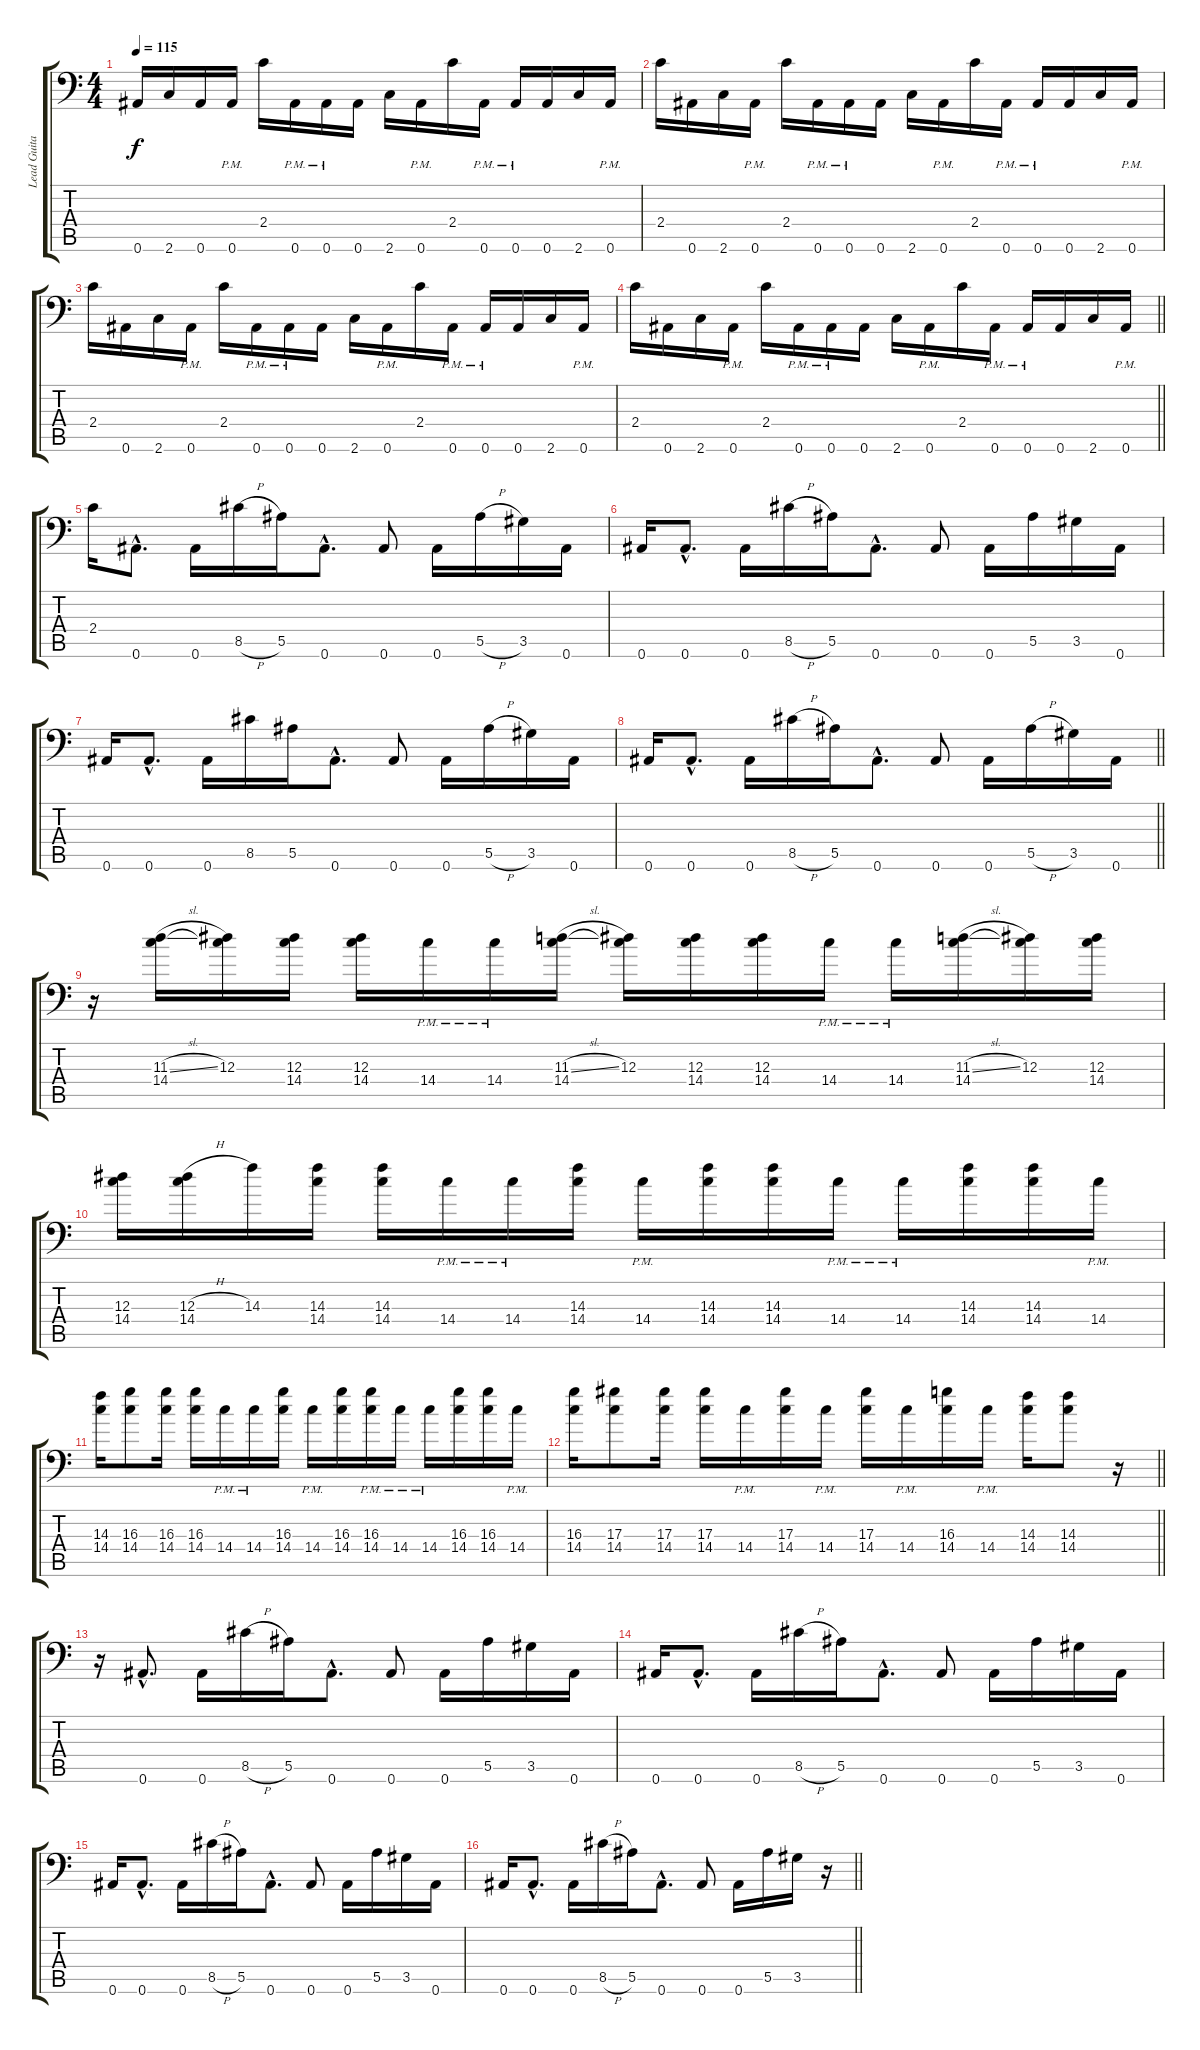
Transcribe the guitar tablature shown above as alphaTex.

\track ("Lead Guitar" "Lead Guita") {instrument distortionguitar}
\staff {score tabs}
\tuning (C4 G3 Eb3 Bb2 F2 Bb1) {hide}
\ts (4 4)
\tempo 115
\clef f4
\ks c
0.6.16{dy f} 2.6.16 0.6.16 0.6{pm}.16 2.4.16 0.6{pm}.16 0.6{pm}.16 0.6.16 2.6.16 0.6{pm}.16 2.4.16 0.6{pm}.16 0.6{pm}.16 0.6.16 2.6.16 0.6{pm}.16 |
2.4.16 0.6.16 2.6.16 0.6{pm}.16 2.4.16 0.6{pm}.16 0.6{pm}.16 0.6.16 2.6.16 0.6{pm}.16 2.4.16 0.6{pm}.16 0.6{pm}.16 0.6.16 2.6.16 0.6{pm}.16 |
2.4.16 0.6.16 2.6.16 0.6{pm}.16 2.4.16 0.6{pm}.16 0.6{pm}.16 0.6.16 2.6.16 0.6{pm}.16 2.4.16 0.6{pm}.16 0.6{pm}.16 0.6.16 2.6.16 0.6{pm}.16 |
\barLineRight lightlight
2.4.16 0.6.16 2.6.16 0.6{pm}.16 2.4.16 0.6{pm}.16 0.6{pm}.16 0.6.16 2.6.16 0.6{pm}.16 2.4.16 0.6{pm}.16 0.6{pm}.16 0.6.16 2.6.16 0.6{pm}.16 |
2.4.16 0.6{hac}.8{d} 0.6.16 8.5{h}.16 5.5.16 0.6{hac}.8{d} 0.6.8 0.6.16 5.5{h}.16 3.5.16 0.6.16 |
0.6.16 0.6{hac}.8{d} 0.6.16 8.5{h}.16 5.5.16 0.6{hac}.8{d} 0.6.8 0.6.16 5.5.16 3.5.16 0.6.16 |
0.6.16 0.6{hac}.8{d} 0.6.16 8.5.16 5.5.16 0.6{hac}.8{d} 0.6.8 0.6.16 5.5{h}.16 3.5.16 0.6.16 |
\barLineRight lightlight
0.6.16 0.6{hac}.8{d} 0.6.16 8.5{h}.16 5.5.16 0.6{hac}.8{d} 0.6.8 0.6.16 5.5{h}.16 3.5.16 0.6.16 |
r.16 (11.3{sl} 14.4).16 (12.3 14.4{t}).16 (12.3 14.4).16 (12.3 14.4).16 14.4{pm}.16 14.4{pm}.16 (11.3{sl} 14.4).16 (12.3 14.4{t}).16 (12.3 14.4).16 (12.3 14.4).16 14.4{pm}.16 14.4{pm}.16 (11.3{sl} 14.4).16 (12.3 14.4{t}).16 (12.3 14.4).16 |
(12.3 14.4).16 (12.3{h} 14.4).16 14.3.16 (14.3 14.4).16 (14.3 14.4).16 14.4{pm}.16 14.4{pm}.16 (14.3 14.4).16 14.4{pm}.16 (14.3 14.4).16 (14.3 14.4).16 14.4{pm}.16 14.4{pm}.16 (14.3 14.4).16 (14.3 14.4).16 14.4{pm}.16 |
(14.3 14.4).16 (16.3 14.4).8 (16.3 14.4).16 (16.3 14.4).16 14.4{pm}.16 14.4{pm}.16 (16.3 14.4).16 14.4{pm}.16 (16.3 14.4).16 (16.3 14.4{pm}).16 14.4{pm}.16 14.4{pm}.16 (16.3 14.4).16 (16.3 14.4).16 14.4{pm}.16 |
\barLineRight lightlight
(16.3 14.4).16 (17.3 14.4).8 (17.3 14.4).16 (17.3 14.4).16 14.4{pm}.16 (17.3 14.4).16 14.4{pm}.16 (17.3 14.4).16 14.4{pm}.16 (16.3 14.4).16 14.4{pm}.16 (14.3 14.4).16 (14.3 14.4).8 r.16 |
r.16 0.6{hac}.8{d} 0.6.16 8.5{h}.16 5.5.16 0.6{hac}.8{d} 0.6.8 0.6.16 5.5.16 3.5.16 0.6.16 |
0.6.16 0.6{hac}.8{d} 0.6.16 8.5{h}.16 5.5.16 0.6{hac}.8{d} 0.6.8 0.6.16 5.5.16 3.5.16 0.6.16 |
0.6.16 0.6{hac}.8{d} 0.6.16 8.5{h}.16 5.5.16 0.6{hac}.8{d} 0.6.8 0.6.16 5.5.16 3.5.16 0.6.16 |
\barLineRight lightlight
0.6.16 0.6{hac}.8{d} 0.6.16 8.5{h}.16 5.5.16 0.6{hac}.8{d} 0.6.8 0.6.16 5.5.16 3.5.16 r.16
